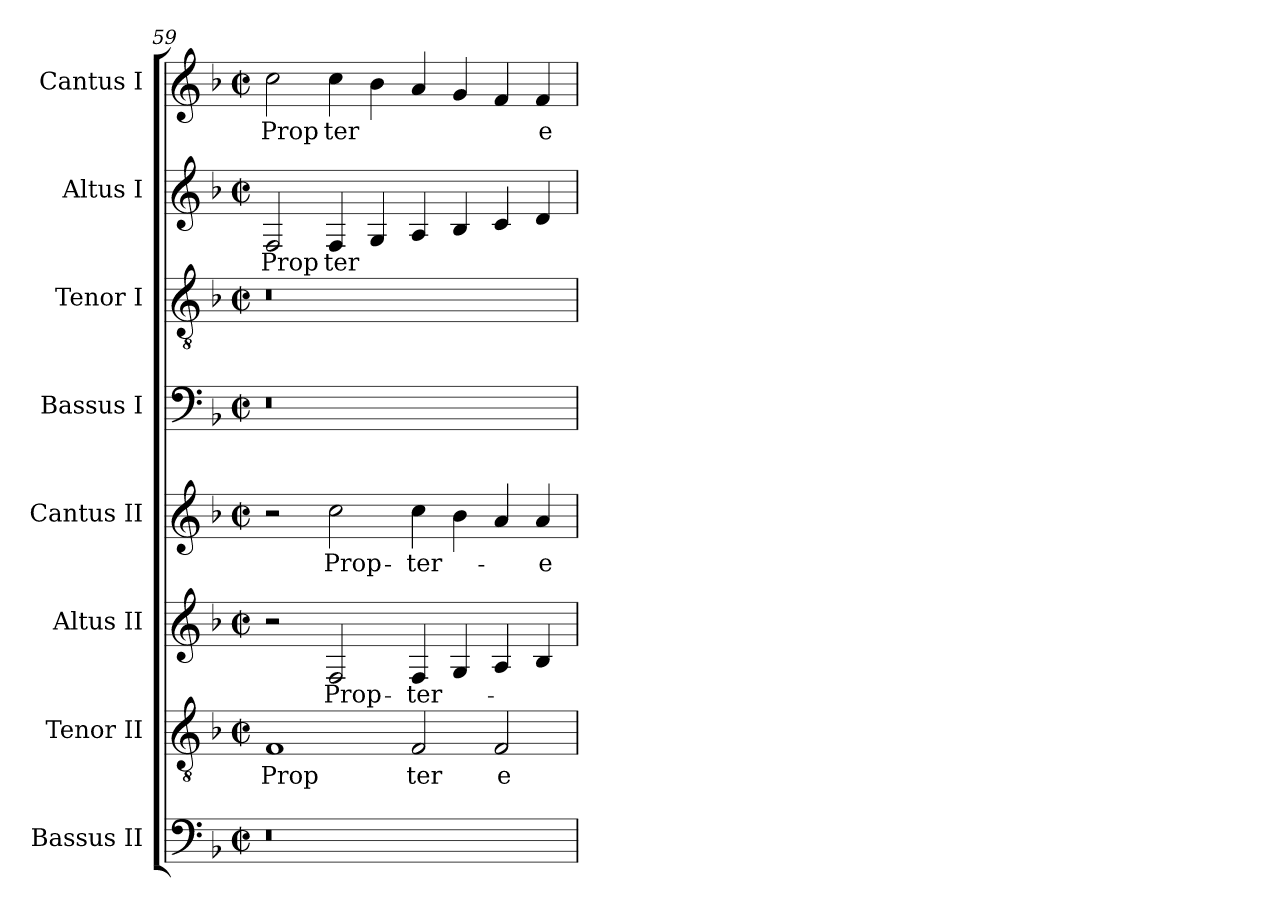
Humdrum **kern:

**kern	**kern	**text	**kern	**text	**kern	**text	**kern	**kern	**kern	**text	**kern	**text
*part8	*part7	*part7	*part6	*part6	*part5	*part5	*part4	*part3	*part2	*part2	*part1	*part1
*staff8	*staff7	*staff7	*staff6	*staff6	*staff5	*staff5	*staff4	*staff3	*staff2	*staff2	*staff1	*staff1
*I"Bassus II	*I"Tenor II	*	*I"Altus II	*	*I"Cantus II	*	*I"Bassus I	*I"Tenor I	*I"Altus I	*	*I"Cantus I	*
!!LO:PB:g=z
*clefF4	*clefGv2	*	*clefG2	*	*clefG2	*	*clefF4	*clefGv2	*clefG2	*	*clefG2	*
*k[b-]	*k[b-]	*	*k[b-]	*	*k[b-]	*	*k[b-]	*k[b-]	*k[b-]	*	*k[b-]	*
*F:	*F:	*	*F:	*	*F:	*	*F:	*F:	*F:	*	*F:	*
*M2/2	*M2/2	*	*M2/2	*	*M2/2	*	*M2/2	*M2/2	*M2/2	*	*M2/2	*
*met(c|)	*met(c|)	*	*met(c|)	*	*met(c|)	*	*met(c|)	*met(c|)	*met(c|)	*	*met(c|)	*
=59	=59	=59	=59	=59	=59	=59	=59	=59	=59	=59	=59	=59
!	!	!LO:LY:b:cj	!	!	!	!	!	!	!	!LO:LY:b:cj	!	!LO:LY:b:cj
0r	1F	Prop	2r	.	2r	.	0r	0r	2F/	Prop	2cc\	Prop
!	!	!	!	!LO:LY:b:cj	!	!LO:LY:b:cj	!	!	!	!LO:LY:b	!	!LO:LY:b
.	.	.	2F/	Prop-	2cc\	Prop-	.	.	4F/	ter	4cc\	ter
.	.	.	.	.	.	.	.	.	4G/	.	4b-\	.
!	!	!LO:LY:b:cj	!	!LO:LY:b	!	!LO:LY:b	!	!	!	!	!	!
.	2F/	ter	4F/	-ter-	4cc\	-ter-	.	.	4A/	.	4a/	.
.	.	.	4G/	.	4b-\	.	.	.	4B-/	.	4g/	.
!	!	!LO:LY:b:cj	!	!	!	!	!	!	!	!	!	!
.	2F/	e	4A/	.	4a/	.	.	.	4c/	.	4f/	.
!	!	!	!	!	!	!LO:LY:b:cj	!	!	!	!	!	!LO:LY:b:cj
.	.	.	4B-/	.	4a/	-e-	.	.	4d/	.	4f/	e
=	=	=	=	=	=	=	=	=	=	=	=	=
*-	*-	*-	*-	*-	*-	*-	*-	*-	*-	*-	*-	*-
